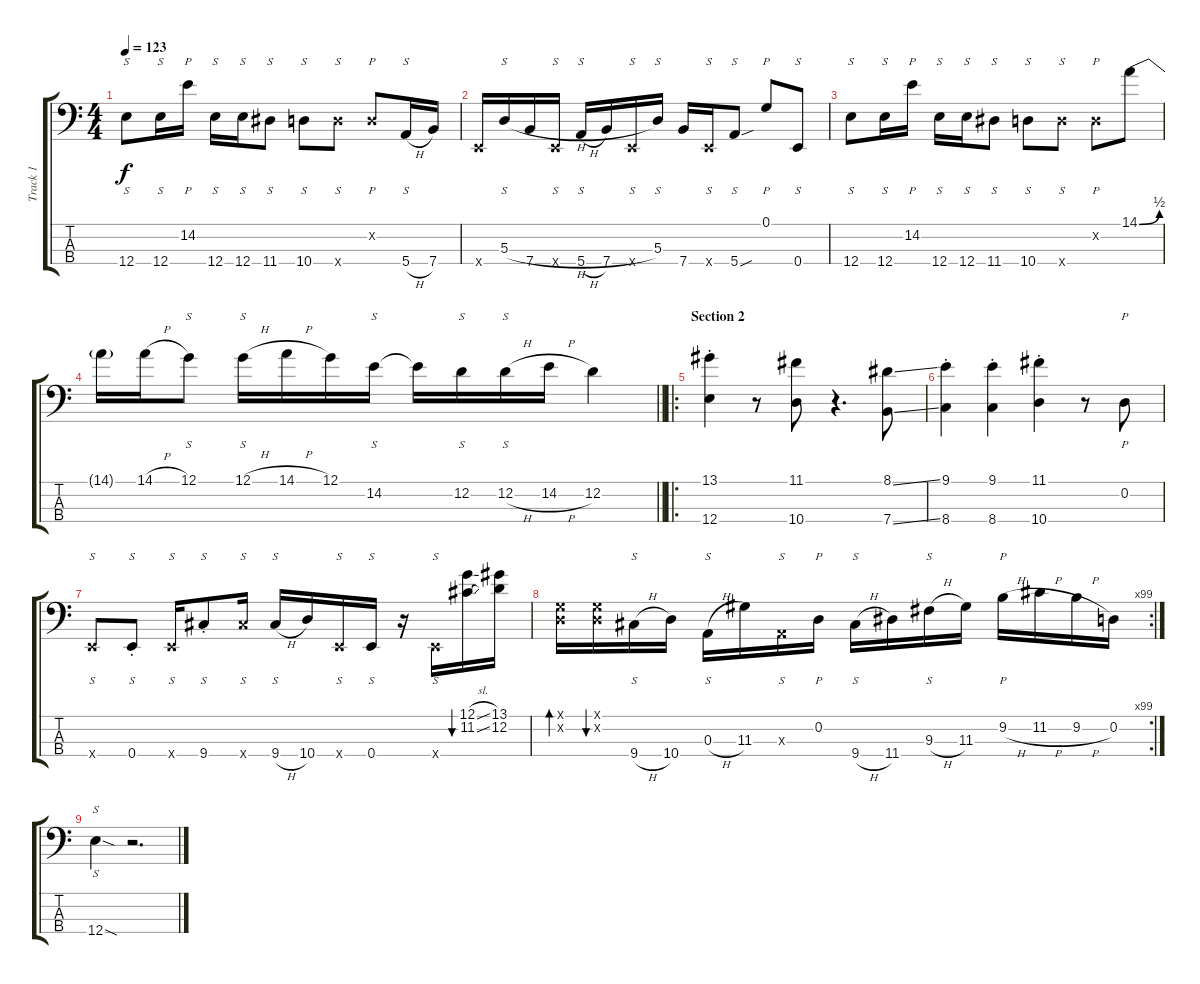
\track ("Track 1" "Track 1") {instrument slapbass1}
\staff {score tabs}
\tuning (G2 D2 A1 E1) {hide}
\ts (4 4)
\tempo 123
\clef f4
\ks c
12.4.8{s dy f} 12.4.16{s} 14.2.16{p} 12.4.16{s} 12.4.16{s} 11.4.8{s} 10.4.8{s} 10.4{x}.8{s} 0.2{x}.8{p} 5.4{h}.16{s} 7.4.16 |
0.4{x}.16 5.3{h}.16{s} 7.4.16 0.4{x}.16{s} 5.4{h}.16{s} 7.4.16 0.4{x}.16{s} 5.3.16{s} 7.4.16 0.4{x}.16{s} 5.4{sou}.8{s} 0.1.8{p} 0.4.8{s} |
12.4.8{s} 12.4.16{s} 14.2.16{p} 12.4.16{s} 12.4.16{s} 11.4.8{s} 10.4.8{s} 10.4{x}.8{s} 0.2{x}.8{p} 14.1{be (bend 0 0 60 2)}.8 |
\barLineRight lightlight
14.1{t}.16 14.1{h}.16 12.1.8{s} 12.1{h}.16{s} 14.1{h}.16 12.1.16 14.2.16{s} 14.2{t}.16 12.2.16{s} 12.2{h}.16{s} 14.2{h}.16 12.2.4 |
\ro
\section ("" "Section 2")
(13.1{st} 12.4{st}).4 r.8 (11.1 10.4).8 r.4{d} (8.1{ss} 7.4{ss}).8 |
(9.1{st} 8.4{st}).4 (9.1{st} 8.4{st}).4 (11.1{st} 10.4{st}).4 r.8 0.2.8{p} |
0.4{x}.8{s} 0.4{st}.8{s} 0.4{x}.16{s} 9.4{st}.8{s} 9.4{x}.16{s} 9.4{h}.16{s} 10.4.16 0.4{x}.16{s} 0.4.16{s} r.16 0.4{x}.16{s} (12.1{sl} 11.2{sl}).16{bu 30} (13.1 12.2).16 |
\rc 99
(0.1{x} 0.2{x}).16{bd 30} (0.1{x} 0.2{x}).16{bu 30} 9.4{h}.16{s} 10.4.16 0.3{h}.16{s} 11.3.16 0.3{x}.16{s} 0.2.16{p} 9.4{h}.16{s} 11.4.16 9.3{h}.16{s} 11.3.16 9.2{h}.16{p} 11.2{h}.16 9.2{h}.16 0.2.16 |
12.4{sod}.4{s} r.2{d}
